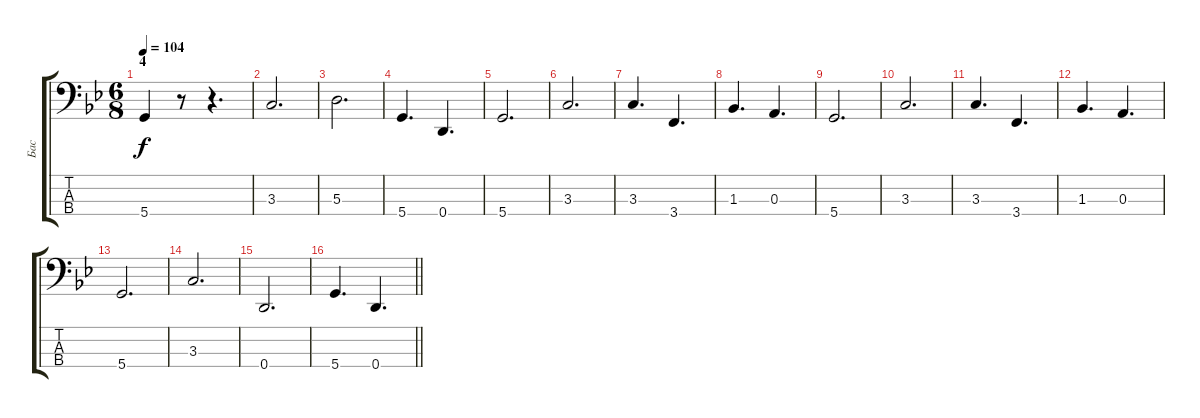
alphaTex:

\track ("Бас" "Бас") {instrument electricbassfinger}
\staff {score tabs}
\tuning (G2 D2 A1 D1) {hide}
\ts (6 8)
\section ("" "4")
\tempo 104
\clef f4
\ks gminor
5.4.4{dy f} r.8 r.4{d} |
3.3.2{d} |
5.3.2{d} |
5.4.4{d} 0.4.4{d} |
5.4.2{d} |
3.3.2{d} |
3.3.4{d} 3.4.4{d} |
1.3.4{d} 0.3.4{d} |
5.4.2{d} |
3.3.2{d} |
3.3.4{d} 3.4.4{d} |
1.3.4{d} 0.3.4{d} |
5.4.2{d} |
3.3.2{d} |
0.4.2{d} |
\barLineRight lightlight
5.4.4{d} 0.4.4{d}
